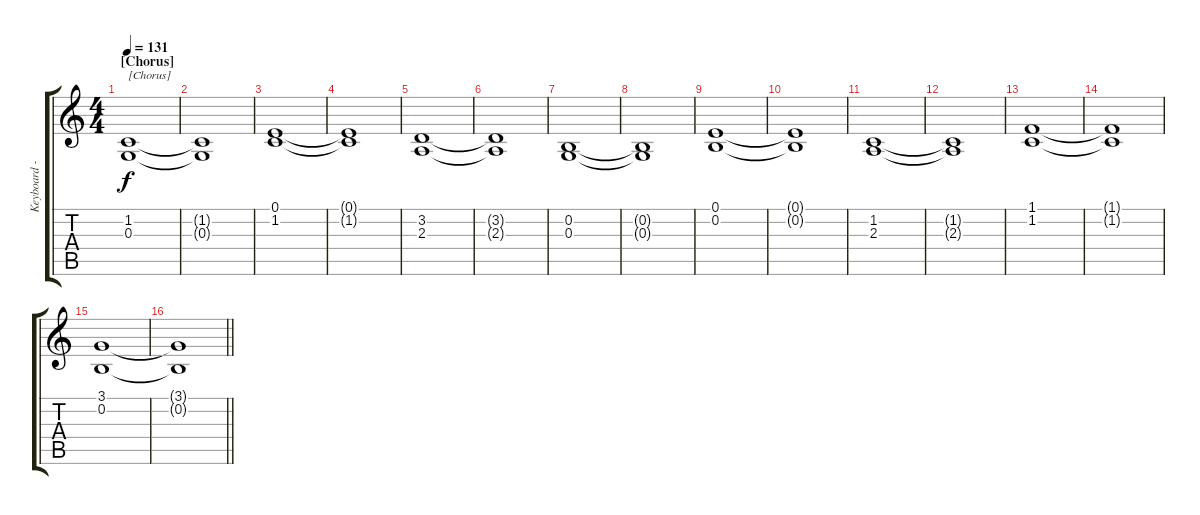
\track ("Keyboard - Strings" "Keyboard -") {instrument stringensemble1}
\staff {score tabs}
\tuning (E4 B3 G3 D3 A2 E2) {hide}
\ts (4 4)
\section ("" "[Chorus]")
\tempo 131
\clef g2
\ks c
(1.2 0.3).1{txt "[Chorus]" dy f volume 10} |
(1.2{t} 0.3{t}).1 |
(0.1 1.2).1 |
(0.1{t} 1.2{t}).1 |
(3.2 2.3).1 |
(3.2{t} 2.3{t}).1 |
(0.2 0.3).1 |
(0.2{t} 0.3{t}).1 |
(0.1 0.2).1 |
(0.1{t} 0.2{t}).1 |
(1.2 2.3).1 |
(1.2{t} 2.3{t}).1 |
(1.1 1.2).1 |
(1.1{t} 1.2{t}).1 |
(3.1 0.2).1 |
\barLineRight lightlight
(3.1{t} 0.2{t}).1
